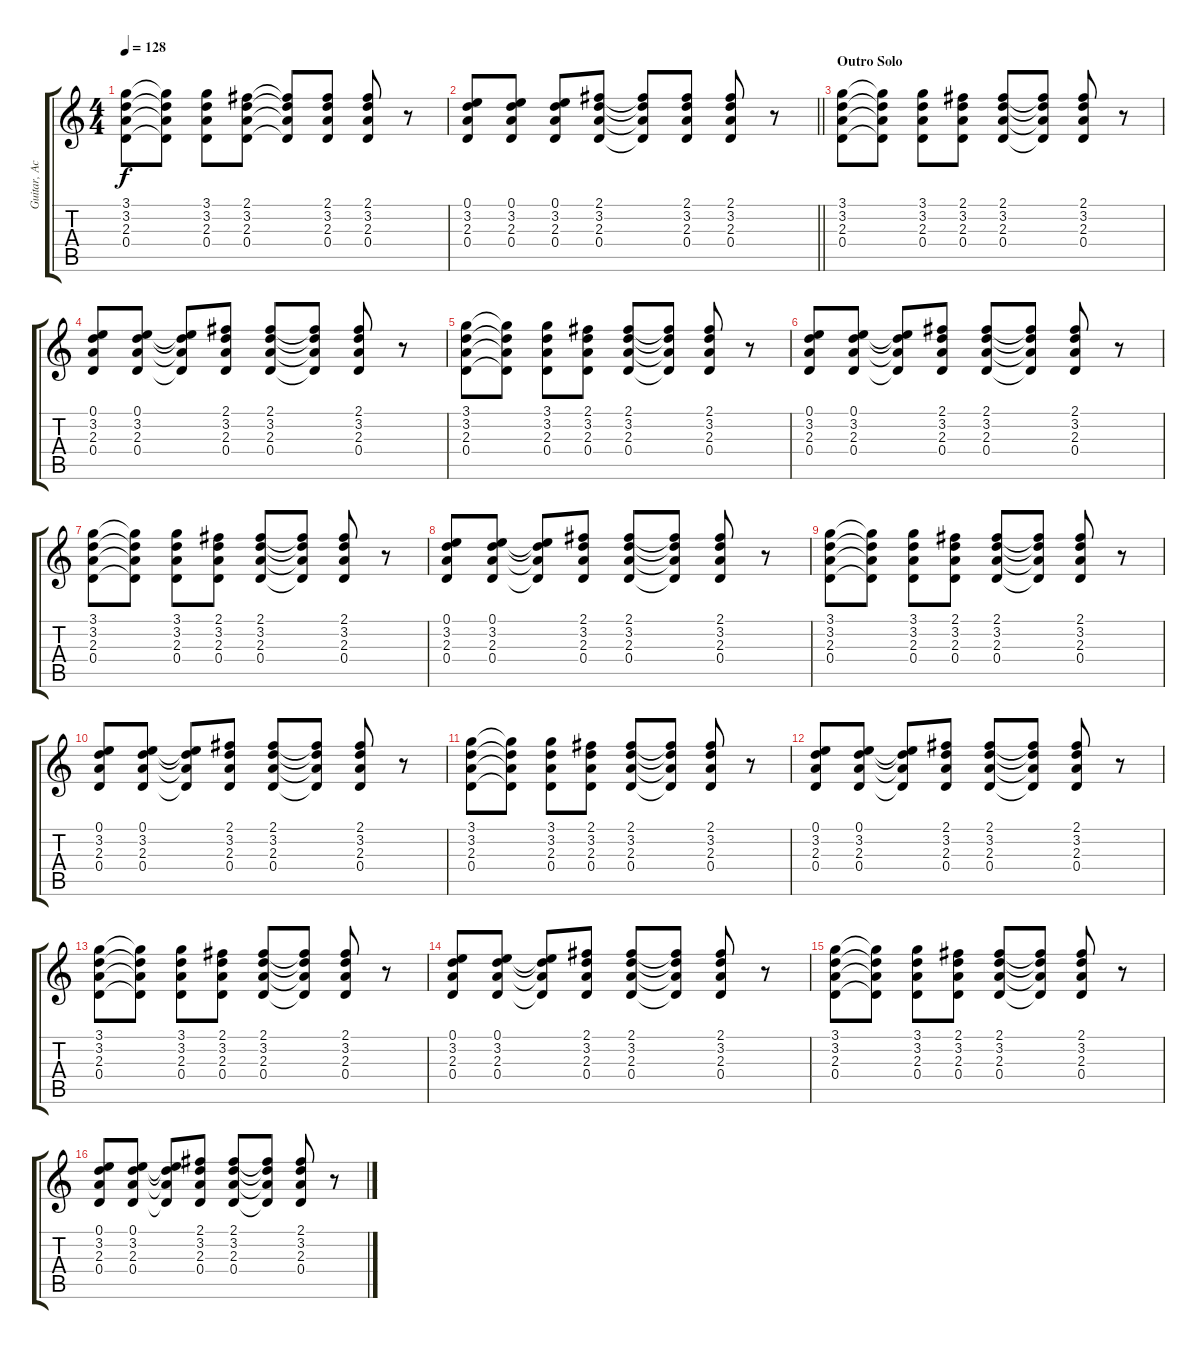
\track ("Guitar, Acoustic" "Guitar, Ac") {instrument acousticguitarsteel}
\staff {score tabs}
\tuning (E4 B3 G3 D3 A2 E2) {hide}
\ts (4 4)
\tempo 128
\clef g2
\ks c
(3.1 3.2 2.3 0.4).8{dy f} (3.1{t} 3.2{t} 2.3{t} 0.4{t}).8 (3.1 3.2 2.3 0.4).8 (2.1 3.2 2.3 0.4).8 (2.1{t} 3.2{t} 2.3{t} 0.4{t}).8 (2.1 3.2 2.3 0.4).8 (2.1 3.2 2.3 0.4).8 r.8 |
\barLineRight lightlight
(0.1 3.2 2.3 0.4).8 (0.1 3.2 2.3 0.4).8 (0.1 3.2 2.3 0.4).8 (2.1 3.2 2.3 0.4).8 (2.1{t} 3.2{t} 2.3{t} 0.4{t}).8 (2.1 3.2 2.3 0.4).8 (2.1 3.2 2.3 0.4).8 r.8 |
\section ("" "Outro Solo")
(3.1 3.2 2.3 0.4).8 (3.1{t} 3.2{t} 2.3{t} 0.4{t}).8 (3.1 3.2 2.3 0.4).8 (2.1 3.2 2.3 0.4).8 (2.1 3.2 2.3 0.4).8 (2.1{t} 3.2{t} 2.3{t} 0.4{t}).8 (2.1 3.2 2.3 0.4).8 r.8 |
(0.1 3.2 2.3 0.4).8 (0.1 3.2 2.3 0.4).8 (0.1{t} 3.2{t} 2.3{t} 0.4{t}).8 (2.1 3.2 2.3 0.4).8 (2.1 3.2 2.3 0.4).8 (2.1{t} 3.2{t} 2.3{t} 0.4{t}).8 (2.1 3.2 2.3 0.4).8 r.8 |
(3.1 3.2 2.3 0.4).8 (3.1{t} 3.2{t} 2.3{t} 0.4{t}).8 (3.1 3.2 2.3 0.4).8 (2.1 3.2 2.3 0.4).8 (2.1 3.2 2.3 0.4).8 (2.1{t} 3.2{t} 2.3{t} 0.4{t}).8 (2.1 3.2 2.3 0.4).8 r.8 |
(0.1 3.2 2.3 0.4).8 (0.1 3.2 2.3 0.4).8 (0.1{t} 3.2{t} 2.3{t} 0.4{t}).8 (2.1 3.2 2.3 0.4).8 (2.1 3.2 2.3 0.4).8 (2.1{t} 3.2{t} 2.3{t} 0.4{t}).8 (2.1 3.2 2.3 0.4).8 r.8 |
(3.1 3.2 2.3 0.4).8 (3.1{t} 3.2{t} 2.3{t} 0.4{t}).8 (3.1 3.2 2.3 0.4).8 (2.1 3.2 2.3 0.4).8 (2.1 3.2 2.3 0.4).8 (2.1{t} 3.2{t} 2.3{t} 0.4{t}).8 (2.1 3.2 2.3 0.4).8 r.8 |
(0.1 3.2 2.3 0.4).8 (0.1 3.2 2.3 0.4).8 (0.1{t} 3.2{t} 2.3{t} 0.4{t}).8 (2.1 3.2 2.3 0.4).8 (2.1 3.2 2.3 0.4).8 (2.1{t} 3.2{t} 2.3{t} 0.4{t}).8 (2.1 3.2 2.3 0.4).8 r.8 |
(3.1 3.2 2.3 0.4).8 (3.1{t} 3.2{t} 2.3{t} 0.4{t}).8 (3.1 3.2 2.3 0.4).8 (2.1 3.2 2.3 0.4).8 (2.1 3.2 2.3 0.4).8 (2.1{t} 3.2{t} 2.3{t} 0.4{t}).8 (2.1 3.2 2.3 0.4).8 r.8 |
(0.1 3.2 2.3 0.4).8 (0.1 3.2 2.3 0.4).8 (0.1{t} 3.2{t} 2.3{t} 0.4{t}).8 (2.1 3.2 2.3 0.4).8 (2.1 3.2 2.3 0.4).8 (2.1{t} 3.2{t} 2.3{t} 0.4{t}).8 (2.1 3.2 2.3 0.4).8 r.8 |
(3.1 3.2 2.3 0.4).8 (3.1{t} 3.2{t} 2.3{t} 0.4{t}).8 (3.1 3.2 2.3 0.4).8 (2.1 3.2 2.3 0.4).8 (2.1 3.2 2.3 0.4).8 (2.1{t} 3.2{t} 2.3{t} 0.4{t}).8 (2.1 3.2 2.3 0.4).8 r.8 |
(0.1 3.2 2.3 0.4).8 (0.1 3.2 2.3 0.4).8 (0.1{t} 3.2{t} 2.3{t} 0.4{t}).8 (2.1 3.2 2.3 0.4).8 (2.1 3.2 2.3 0.4).8 (2.1{t} 3.2{t} 2.3{t} 0.4{t}).8 (2.1 3.2 2.3 0.4).8 r.8 |
(3.1 3.2 2.3 0.4).8 (3.1{t} 3.2{t} 2.3{t} 0.4{t}).8 (3.1 3.2 2.3 0.4).8 (2.1 3.2 2.3 0.4).8 (2.1 3.2 2.3 0.4).8 (2.1{t} 3.2{t} 2.3{t} 0.4{t}).8 (2.1 3.2 2.3 0.4).8 r.8 |
(0.1 3.2 2.3 0.4).8 (0.1 3.2 2.3 0.4).8 (0.1{t} 3.2{t} 2.3{t} 0.4{t}).8 (2.1 3.2 2.3 0.4).8 (2.1 3.2 2.3 0.4).8 (2.1{t} 3.2{t} 2.3{t} 0.4{t}).8 (2.1 3.2 2.3 0.4).8 r.8 |
(3.1 3.2 2.3 0.4).8 (3.1{t} 3.2{t} 2.3{t} 0.4{t}).8 (3.1 3.2 2.3 0.4).8 (2.1 3.2 2.3 0.4).8 (2.1 3.2 2.3 0.4).8 (2.1{t} 3.2{t} 2.3{t} 0.4{t}).8 (2.1 3.2 2.3 0.4).8 r.8 |
(0.1 3.2 2.3 0.4).8 (0.1 3.2 2.3 0.4).8 (0.1{t} 3.2{t} 2.3{t} 0.4{t}).8 (2.1 3.2 2.3 0.4).8 (2.1 3.2 2.3 0.4).8 (2.1{t} 3.2{t} 2.3{t} 0.4{t}).8 (2.1 3.2 2.3 0.4).8 r.8
